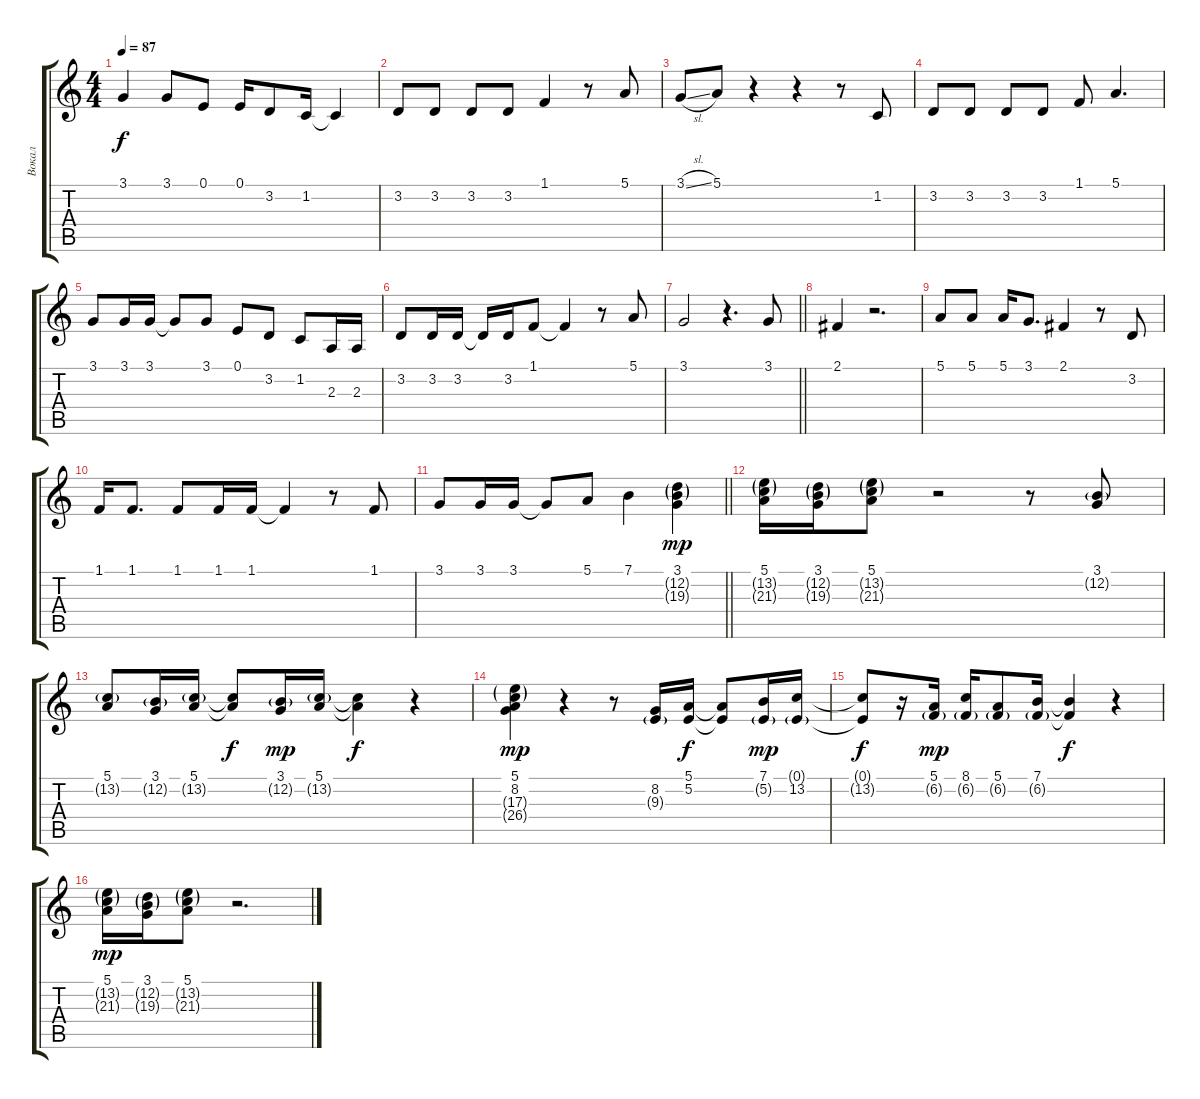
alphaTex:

\track ("Вокал" "Вокал") {instrument sopranosax}
\staff {score tabs}
\tuning (E4 B3 G3 D3 A2 E2) {hide}
\ts (4 4)
\tempo 87
\clef g2
\ks c
3.1{t}.4{dy f} 3.1.8 0.1.8 0.1.16 3.2.8 1.2.16 1.2{t}.4 |
3.2.8 3.2.8 3.2.8 3.2.8 1.1.4 r.8 5.1.8 |
3.1{sl}.8 5.1.8 r.4 r.4 r.8 1.2.8 |
3.2.8 3.2.8 3.2.8 3.2.8 1.1.8 5.1.4{d} |
3.1.8 3.1.16 3.1.16 3.1{t}.8 3.1.8 0.1.8 3.2.8 1.2.8 2.3.16 2.3.16 |
3.2.8 3.2.16 3.2.16 3.2{t}.16 3.2.16 1.1.8 1.1{t}.4 r.8 5.1.8 |
\barLineRight lightlight
3.1.2 r.4{d} 3.1.8 |
2.1.4 r.2{d} |
5.1.8 5.1.8 5.1.16 3.1.8{d} 2.1.4 r.8 3.2.8 |
1.1.16 1.1.8{d} 1.1.8 1.1.16 1.1.16 1.1{t}.4 r.8 1.1.8 |
\barLineRight lightlight
3.1.8 3.1.16 3.1.16 3.1{t}.8 5.1.8 7.1.4 (3.1 12.2{g} 19.3{g}).4{dy mp} |
(5.1 13.2{g} 21.3{g}).16 (3.1 12.2{g} 19.3{g}).16 (5.1 13.2{g} 21.3{g}).8 r.2 r.8 (3.1 12.2{g}).8 |
(5.1 13.2{g}).8 (3.1 12.2{g}).16 (5.1 13.2{g}).16 (5.1{t} 13.2{t}).8{dy f} (3.1 12.2{g}).16{dy mp} (5.1 13.2{g}).16 (5.1{t} 13.2{t}).4{dy f} r.4 |
(5.1 8.2 17.3{g} 26.4{g}).4{dy mp} r.4 r.8 (8.2 9.3{g}).16 (5.1 5.2).16{dy f} (5.1{t} 5.2{t}).8 (7.1 5.2{g}).16{dy mp} (0.1{g} 13.2).16 |
(0.1{t} 13.2{t}).8{dy f} r.16 (5.1 6.2{g}).16{dy mp} (8.1 6.2{g}).16 (5.1 6.2{g}).8 (7.1 6.2{g}).16 (7.1{t} 6.2{t}).4{dy f} r.4 |
(5.1 13.2{g} 21.3{g}).16{dy mp} (3.1 12.2{g} 19.3{g}).16 (5.1 13.2{g} 21.3{g}).8 r.2{d}
